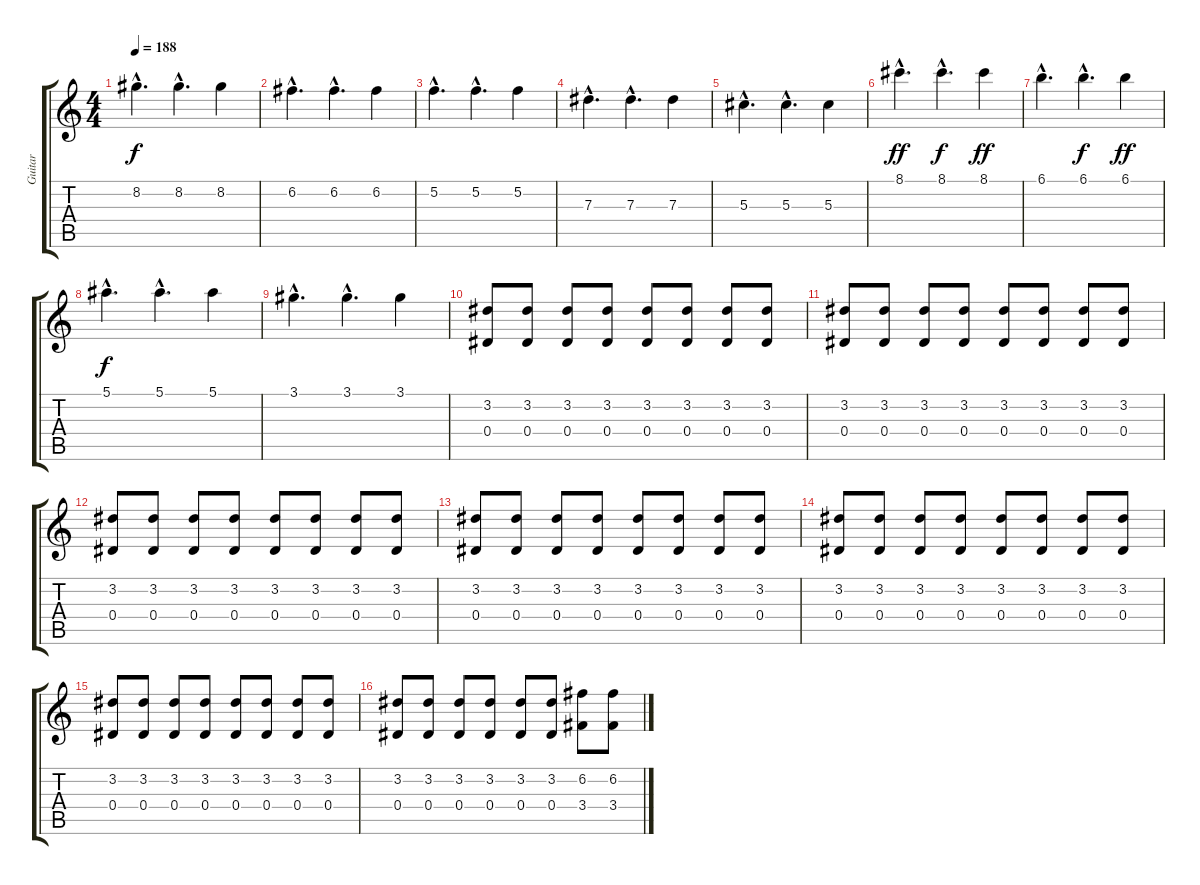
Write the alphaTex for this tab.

\track ("Guitar" "Guitar") {instrument overdrivenguitar}
\staff {score tabs}
\tuning (F4 C4 Ab3 Eb3 Bb2 F2) {hide}
\ts (4 4)
\tempo 188
\clef g2
\ks c
8.2{hac}.4{d dy f} 8.2{hac}.4{d} 8.2.4 |
6.2{hac}.4{d} 6.2{hac}.4{d} 6.2.4 |
5.2{hac}.4{d} 5.2{hac}.4{d} 5.2.4 |
7.3{hac}.4{d} 7.3{hac}.4{d} 7.3.4 |
5.3{hac}.4{d} 5.3{hac}.4{d} 5.3.4 |
8.1{hac}.4{d dy ff} 8.1{hac}.4{d dy f} 8.1.4{dy ff} |
6.1{hac}.4{d} 6.1{hac}.4{d dy f} 6.1.4{dy ff} |
5.1{hac}.4{d dy f} 5.1{hac}.4{d} 5.1.4 |
3.1{hac}.4{d} 3.1{hac}.4{d} 3.1.4 |
(3.2 0.4).8 (3.2 0.4).8 (3.2 0.4).8 (3.2 0.4).8 (3.2 0.4).8 (3.2 0.4).8 (3.2 0.4).8 (3.2 0.4).8 |
(3.2 0.4).8 (3.2 0.4).8 (3.2 0.4).8 (3.2 0.4).8 (3.2 0.4).8 (3.2 0.4).8 (3.2 0.4).8 (3.2 0.4).8 |
(3.2 0.4).8 (3.2 0.4).8 (3.2 0.4).8 (3.2 0.4).8 (3.2 0.4).8 (3.2 0.4).8 (3.2 0.4).8 (3.2 0.4).8 |
(3.2 0.4).8 (3.2 0.4).8 (3.2 0.4).8 (3.2 0.4).8 (3.2 0.4).8 (3.2 0.4).8 (3.2 0.4).8 (3.2 0.4).8 |
(3.2 0.4).8 (3.2 0.4).8 (3.2 0.4).8 (3.2 0.4).8 (3.2 0.4).8 (3.2 0.4).8 (3.2 0.4).8 (3.2 0.4).8 |
(3.2 0.4).8 (3.2 0.4).8 (3.2 0.4).8 (3.2 0.4).8 (3.2 0.4).8 (3.2 0.4).8 (3.2 0.4).8 (3.2 0.4).8 |
(3.2 0.4).8 (3.2 0.4).8 (3.2 0.4).8 (3.2 0.4).8 (3.2 0.4).8 (3.2 0.4).8 (6.2 3.4).8 (6.2 3.4).8
